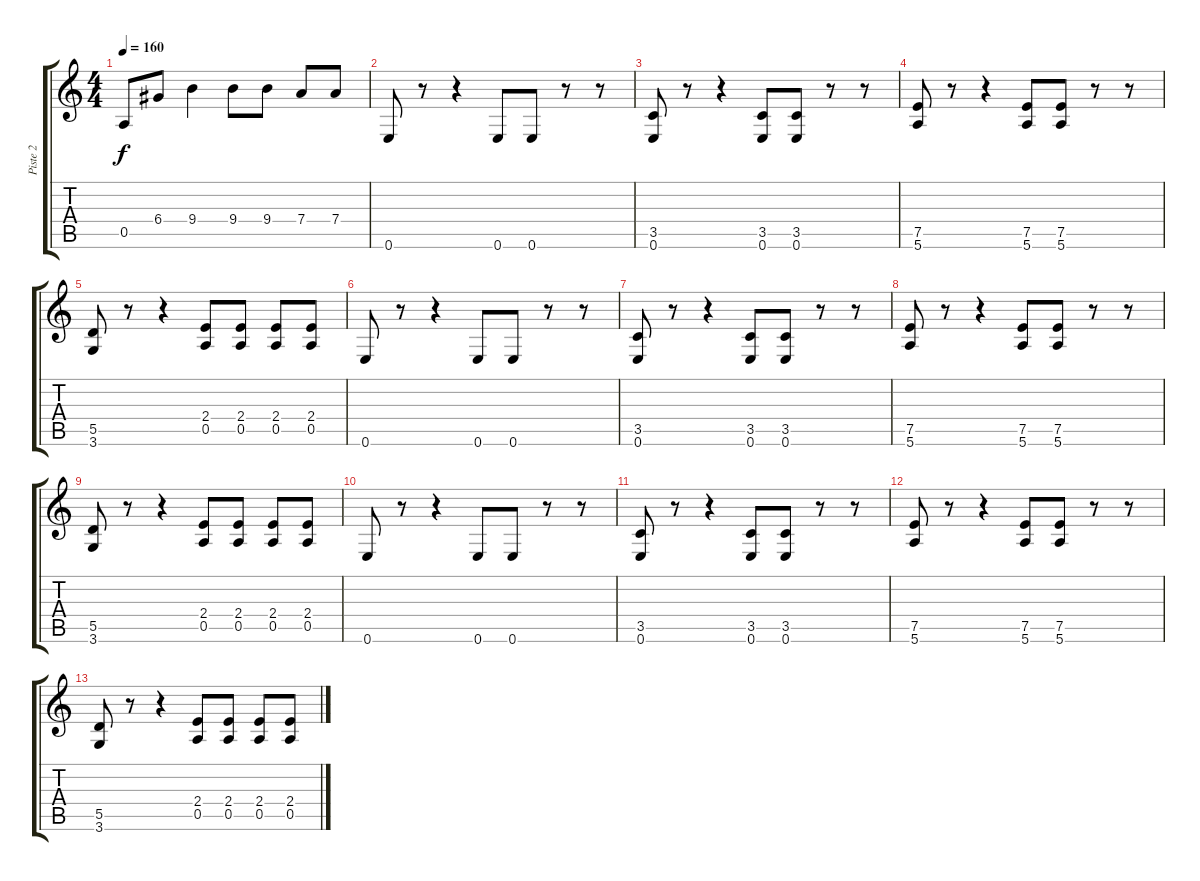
\track ("Piste 2" "Piste 2") {instrument overdrivenguitar}
\staff {score tabs}
\tuning (E4 B3 G3 D3 A2 E2) {hide}
\ts (4 4)
\tempo 160
\clef g2
\ks c
0.5.8{dy f} 6.4.8 9.4.4 9.4.8 9.4.8 7.4.8 7.4.8 |
0.6.8 r.8 r.4 0.6.8 0.6.8 r.8 r.8 |
(3.5 0.6).8 r.8 r.4 (3.5 0.6).8 (3.5 0.6).8 r.8 r.8 |
(7.5 5.6).8 r.8 r.4 (7.5 5.6).8 (7.5 5.6).8 r.8 r.8 |
(5.5 3.6).8 r.8 r.4 (2.4 0.5).8 (2.4 0.5).8 (2.4 0.5).8 (2.4 0.5).8 |
0.6.8 r.8 r.4 0.6.8 0.6.8 r.8 r.8 |
(3.5 0.6).8 r.8 r.4 (3.5 0.6).8 (3.5 0.6).8 r.8 r.8 |
(7.5 5.6).8 r.8 r.4 (7.5 5.6).8 (7.5 5.6).8 r.8 r.8 |
(5.5 3.6).8 r.8 r.4 (2.4 0.5).8 (2.4 0.5).8 (2.4 0.5).8 (2.4 0.5).8 |
0.6.8 r.8 r.4 0.6.8 0.6.8 r.8 r.8 |
(3.5 0.6).8 r.8 r.4 (3.5 0.6).8 (3.5 0.6).8 r.8 r.8 |
(7.5 5.6).8 r.8 r.4 (7.5 5.6).8 (7.5 5.6).8 r.8 r.8 |
(5.5 3.6).8 r.8 r.4 (2.4 0.5).8 (2.4 0.5).8 (2.4 0.5).8 (2.4 0.5).8
